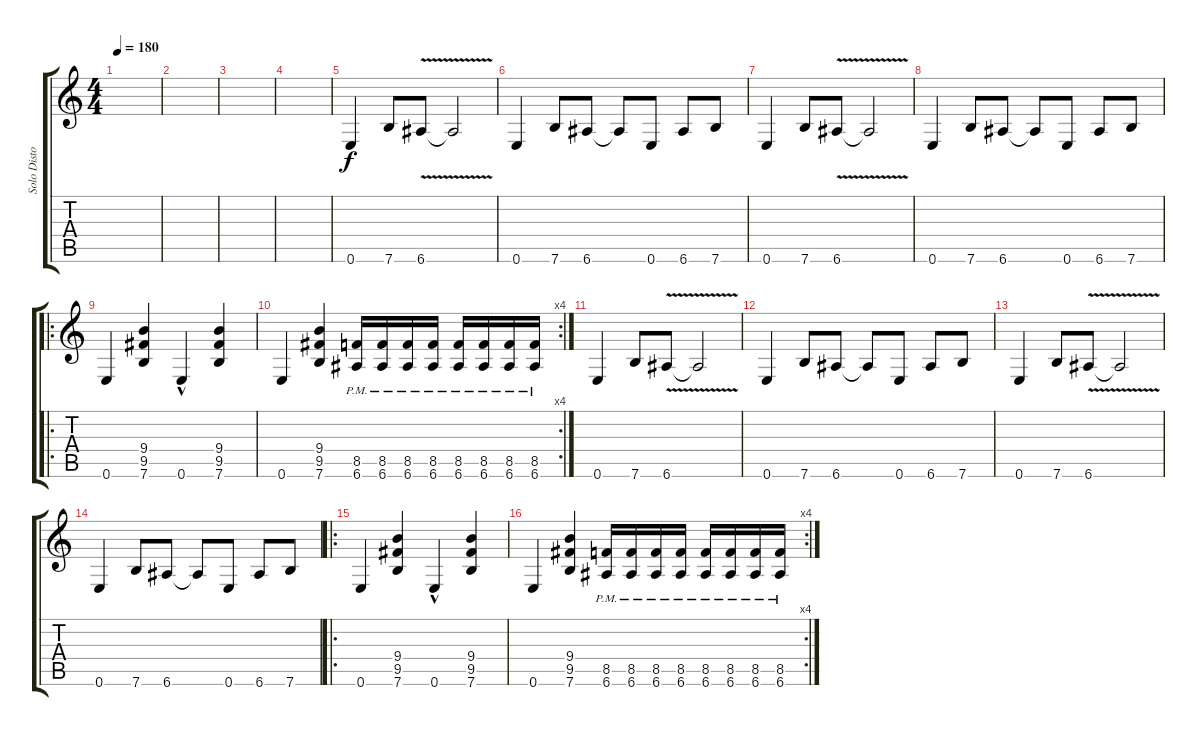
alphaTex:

\track ("Solo Distortion Gtr." "Solo Disto") {instrument distortionguitar}
\staff {score tabs}
\tuning (E4 B3 G3 D3 A2 E2) {hide}
\ts (4 4)
\tempo 180
\clef g2
\ks c
|
|
|
|
0.6.4{volume 16} 7.6.8 6.6{v}.8 6.6{t}.2 |
0.6.4 7.6.8 6.6.8 6.6{t}.8 0.6.8 6.6.8 7.6.8 |
0.6.4 7.6.8 6.6{v}.8 6.6{t}.2 |
0.6.4 7.6.8 6.6.8 6.6{t}.8 0.6.8 6.6.8 7.6.8 |
\ro
0.6.4 (9.4 9.5 7.6).4 0.6{hac}.4 (9.4 9.5 7.6).4 |
\rc 4
0.6.4 (9.4 9.5 7.6).4 (8.5{pm} 6.6{pm}).16 (8.5{pm} 6.6{pm}).16 (8.5{pm} 6.6{pm}).16 (8.5{pm} 6.6{pm}).16 (8.5{pm} 6.6{pm}).16 (8.5{pm} 6.6{pm}).16 (8.5{pm} 6.6{pm}).16 (8.5{pm} 6.6{pm}).16 |
0.6.4{volume 16} 7.6.8 6.6{v}.8 6.6{t}.2 |
0.6.4 7.6.8 6.6.8 6.6{t}.8 0.6.8 6.6.8 7.6.8 |
0.6.4 7.6.8 6.6{v}.8 6.6{t}.2 |
0.6.4 7.6.8 6.6.8 6.6{t}.8 0.6.8 6.6.8 7.6.8 |
\ro
0.6.4 (9.4 9.5 7.6).4 0.6{hac}.4 (9.4 9.5 7.6).4 |
\rc 4
0.6.4 (9.4 9.5 7.6).4 (8.5{pm} 6.6{pm}).16 (8.5{pm} 6.6{pm}).16 (8.5{pm} 6.6{pm}).16 (8.5{pm} 6.6{pm}).16 (8.5{pm} 6.6{pm}).16 (8.5{pm} 6.6{pm}).16 (8.5{pm} 6.6{pm}).16 (8.5{pm} 6.6{pm}).16
